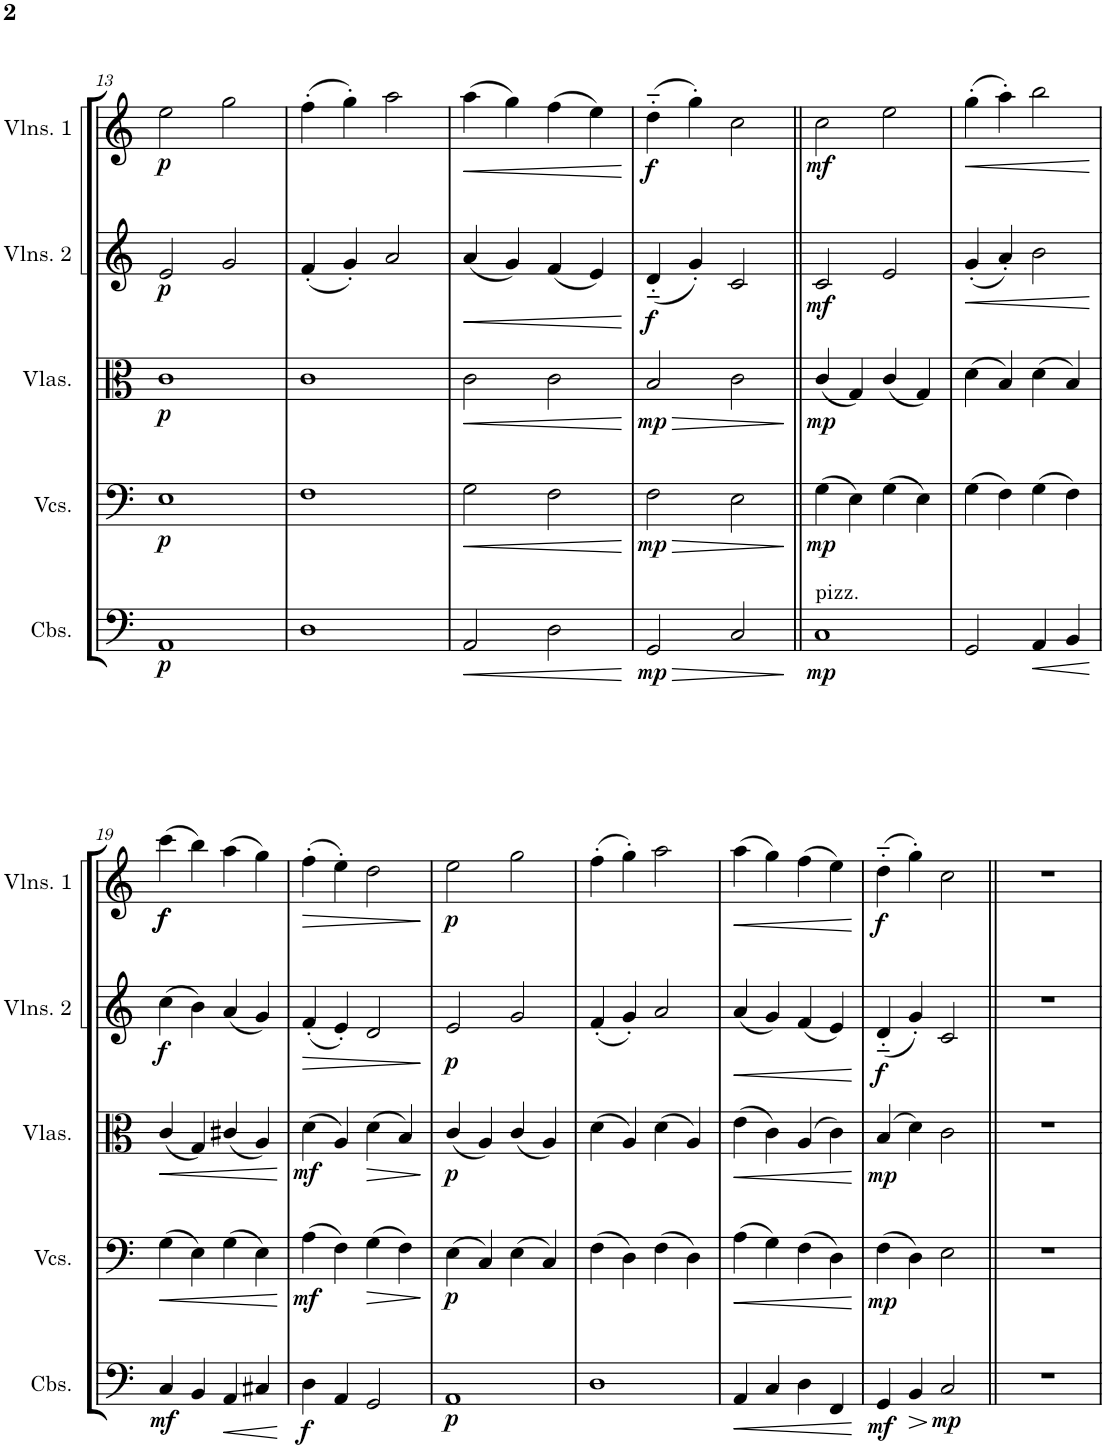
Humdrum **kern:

**kern	**dynam	**kern	**dynam	**kern	**dynam	**kern	**dynam	**kern	**dynam
*part5	*part5	*part4	*part4	*part3	*part3	*part2	*part2	*part1	*part1
*staff5	*staff5	*staff4	*staff4	*staff3	*staff3	*staff2	*staff2	*staff1	*staff1
*I"Contrabasses	*	*I"Violoncellos	*	*I"Violas	*	*I"Violins 2	*	*I"Violins 1	*
*I'Cbs.	*	*I'Vcs.	*	*I'Vlas.	*	*I'Vlns. 2	*	*I'Vlns. 1	*
!!LO:PB:g=z
*clefF4	*	*clefF4	*	*clefC3	*	*clefG2	*	*clefG2	*
*Trd7c12	*	*	*	*	*	*	*	*	*
*k[]	*	*k[]	*	*k[]	*	*k[]	*	*k[]	*
*M4/4	*	*M4/4	*	*M4/4	*	*M4/4	*	*M4/4	*
=13	=13	=13	=13	=13	=13	=13	=13	=13	=13
!	!LO:DY:b	!	!LO:DY:b	!	!LO:DY:b	!	!LO:DY:b	!	!LO:DY:b
1AA	p	1E	p	1c	p	2e/	p	2ee\	p
.	.	.	.	.	.	2g/	.	2gg\	.
=14	=14	=14	=14	=14	=14	=14	=14	=14	=14
1D	.	1F	.	1c	.	(4f'/	.	(4ff'\	.
.	.	.	.	.	.	4g'/)	.	4gg'\)	.
.	.	.	.	.	.	2a/	.	2aa\	.
=15	=15	=15	=15	=15	=15	=15	=15	=15	=15
!	!LO:HP:b	!	!LO:HP:b	!	!LO:HP:b	!	!LO:HP:b	!	!LO:HP:b
2AA/	<	2G\	<	2c\	<	(4a/	<	(4aa\	<
.	.	.	.	.	.	4g/)	.	4gg\)	.
2D\	.	2F\	.	2c\	.	(4f/	.	(4ff\	.
.	.	.	.	.	.	4e/)	.	4ee\)	.
.	[	.	[	.	[	.	[	.	[
=16	=16	=16	=16	=16	=16	=16	=16	=16	=16
!	!LO:HP:b	!	!LO:HP:b	!	!LO:HP:b	!	!	!	!
!	!LO:DY:n=1:b	!	!LO:DY:n=1:b	!	!LO:DY:n=1:b	!	!LO:DY:b	!	!LO:DY:b
2GG/	> mp	2F\	> mp	2B/	> mp	(4d'~/	f	(4dd'~\	f
.	.	.	.	.	.	4g'/)	.	4gg'\)	.
2C/	.	2E\	.	2c\	.	2c/	.	2cc\	.
.	]	.	]	.	]	.	.	.	.
=17||	=17||	=17||	=17||	=17||	=17||	=17||	=17||	=17||	=17||
!LO:TX:a:t=pizz.	!	!	!	!	!	!	!	!	!
!	!LO:DY:b	!	!LO:DY:b	!	!LO:DY:b	!	!LO:DY:b	!	!LO:DY:b
1C	mp	(4G\	mp	(4c/	mp	2c/	mf	2cc\	mf
.	.	4E\)	.	4G/)	.	.	.	.	.
.	.	(4G\	.	(4c/	.	2e/	.	2ee\	.
.	.	4E\)	.	4G/)	.	.	.	.	.
=18	=18	=18	=18	=18	=18	=18	=18	=18	=18
!	!	!	!	!	!	!	!LO:HP:b	!	!LO:HP:b
2GG/	.	(4G\	.	(4d\	.	(4g'/	<	(4gg'\	<
.	.	4F\)	.	4B/)	.	4a'/)	.	4aa'\)	.
!	!LO:HP:b	!	!	!	!	!	!	!	!
4AA/	<	(4G\	.	(4d\	.	2b\	.	2bb\	.
4BB/	.	4F\)	.	4B/)	.	.	.	.	.
.	[	.	.	.	.	.	[	.	[
!!LO:LB:g=z
=19	=19	=19	=19	=19	=19	=19	=19	=19	=19
!	!LO:DY:b	!	!LO:HP:b	!	!LO:HP:b	!	!LO:DY:b	!	!LO:DY:b
!	!	!	!	!	!	!	!	!	!LO:DY:n=1:b
4C/	mf	(4G\	<	(4c/	<	(4cc\	f	(4ccc\	f f
4BB/	.	4E\)	.	4G/)	.	4b\)	.	4bb\)	.
!	!LO:HP:b	!	!	!	!	!	!	!	!
4AA/	<	(4G\	.	(4c#X/	.	(4a/	.	(4aa\	.
4C#X/	.	4E\)	.	4A/)	.	4g/)	.	4gg\)	.
.	[	.	[	.	[	.	.	.	.
=20	=20	=20	=20	=20	=20	=20	=20	=20	=20
!	!LO:DY:b	!	!LO:DY:b	!	!LO:DY:b	!	!LO:HP:b	!	!LO:HP:b
4D\	f	(4A\	mf	(4d\	mf	(4f'/	>	(4ff'\	>
4AA/	.	4F\)	.	4A/)	.	4e'/)	.	4ee'\)	.
!	!	!	!LO:HP:b	!	!LO:HP:b	!	!	!	!
2GG/	.	(4G\	>	(4d\	>	2d/	.	2dd\	.
.	.	4F\)	.	4B/)	.	.	.	.	.
.	.	.	]	.	]	.	]	.	]
=21	=21	=21	=21	=21	=21	=21	=21	=21	=21
!	!LO:DY:b	!	!LO:DY:b	!	!LO:DY:b	!	!LO:DY:b	!	!LO:DY:b
1AA	p	(4E\	p	(4c/	p	2e/	p	2ee\	p
.	.	4C/)	.	4A/)	.	.	.	.	.
.	.	(4E\	.	(4c/	.	2g/	.	2gg\	.
.	.	4C/)	.	4A/)	.	.	.	.	.
=22	=22	=22	=22	=22	=22	=22	=22	=22	=22
1D	.	(4F\	.	(4d\	.	(4f'/	.	(4ff'\	.
.	.	4D\)	.	4A/)	.	4g'/)	.	4gg'\)	.
.	.	(4F\	.	(4d\	.	2a/	.	2aa\	.
.	.	4D\)	.	4A/)	.	.	.	.	.
=23	=23	=23	=23	=23	=23	=23	=23	=23	=23
!	!LO:HP:b	!	!LO:HP:b	!	!LO:HP:b	!	!LO:HP:b	!	!LO:HP:b
4AA/	<	(4A\	<	(4e\	<	(4a/	<	(4aa\	<
4C/	.	4G\)	.	4c\)	.	4g/)	.	4gg\)	.
4D\	.	(4F\	.	(4A/	.	(4f/	.	(4ff\	.
4FF/	.	4D\)	.	4c\)	.	4e/)	.	4ee\)	.
.	[	.	[	.	[	.	[	.	[
=24	=24	=24	=24	=24	=24	=24	=24	=24	=24
!	!LO:DY:b	!	!LO:DY:b	!	!LO:DY:b	!	!LO:DY:b	!	!LO:DY:b
4GG/	mf	(4F\	mp	(4B/	mp	(4d'~/	f	(4dd'~\	f
!	!LO:HP:b	!	!	!	!	!	!	!	!
4BB/	>	4D\)	.	4d\)	.	4g'/)	.	4gg'\)	.
!	!LO:DY:n=1:b	!	!	!	!	!	!	!	!
2C/	] mp	2E\	.	2c\	.	2c/	.	2cc\	.
=25||	=25||	=25||	=25||	=25||	=25||	=25||	=25||	=25||	=25||
1r	.	1r	.	1r	.	1r	.	1r	.
=	=	=	=	=	=	=	=	=	=
*-	*-	*-	*-	*-	*-	*-	*-	*-	*-
